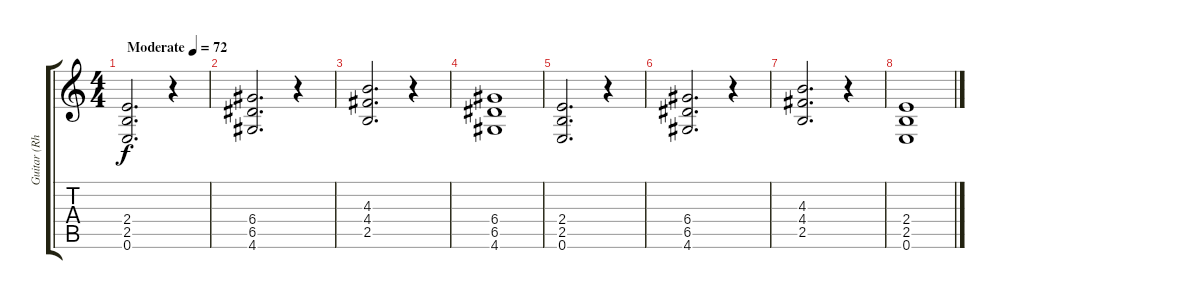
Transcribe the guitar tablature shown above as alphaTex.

\track ("Guitar (Rhythm II)" "Guitar (Rh") {instrument distortionguitar}
\staff {score tabs}
\tuning (E4 B3 G3 D3 A2 E2) {hide}
\ts (4 4)
\tempo (72 "Moderate")
\clef g2
\ks c
(2.4 2.5 0.6).2{d dy f instrument distortionguitar} r.4 |
(6.4 6.5 4.6).2{d} r.4 |
(4.3 4.4 2.5).2{d} r.4 |
(6.4 6.5 4.6).1 |
(2.4 2.5 0.6).2{d} r.4 |
(6.4 6.5 4.6).2{d} r.4 |
(4.3 4.4 2.5).2{d} r.4 |
(2.4 2.5 0.6).1
